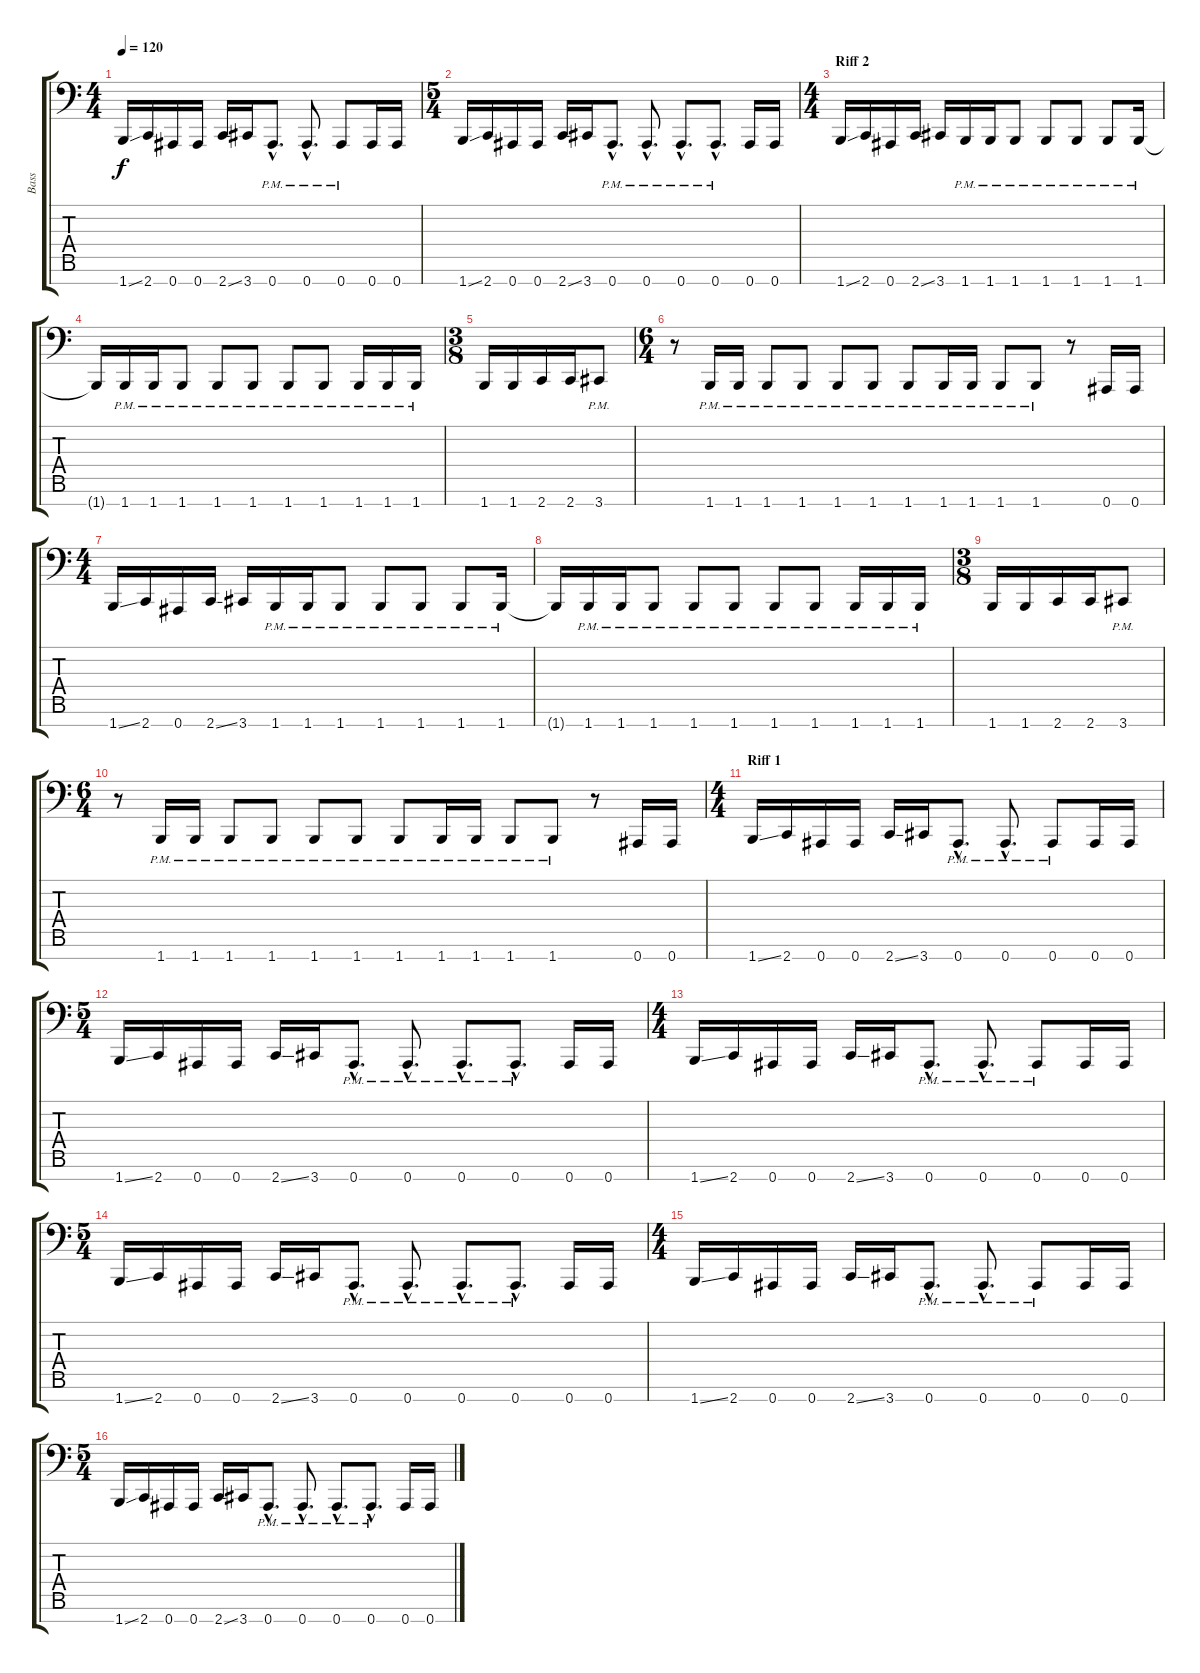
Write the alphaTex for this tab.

\track ("Bass" "Bass") {instrument electricbassfinger}
\staff {score tabs}
\tuning (Eb3 Bb2 Gb2 Db2 Ab1 Eb1 Bb0) {hide}
\ts (4 4)
\tempo 120
\clef f4
\ks c
1.7{ss}.16{dy f} 2.7.16 0.7.16 0.7.16 2.7{ss}.16 3.7.16 0.7{hac pm}.8{d} 0.7{hac pm}.8{d} 0.7{pm}.8 0.7.16 0.7.16 |
\ts (5 4)
1.7{ss}.16 2.7.16 0.7.16 0.7.16 2.7{ss}.16 3.7.16 0.7{hac pm}.8{d} 0.7{hac pm}.8{d} 0.7{hac pm}.8{d} 0.7{hac pm}.8{d} 0.7.16 0.7.16 |
\ts (4 4)
\section ("" "Riff 2")
1.7{ss}.16 2.7.16 0.7.16 2.7{ss}.16 3.7.16 1.7{pm}.16 1.7{pm}.16 1.7{pm}.8 1.7{pm}.8 1.7{pm}.8 1.7{pm}.8 1.7{pm}.16 |
1.7{t}.16 1.7{pm}.16 1.7{pm}.16 1.7{pm}.8 1.7{pm}.8 1.7{pm}.8 1.7{pm}.8 1.7{pm}.8 1.7{pm}.16 1.7{pm}.16 1.7{pm}.16 |
\ts (3 8)
1.7.16 1.7.16 2.7.16 2.7.16 3.7{pm}.8 |
\ts (6 4)
r.8 1.7{pm}.16 1.7{pm}.16 1.7{pm}.8 1.7{pm}.8 1.7{pm}.8 1.7{pm}.8 1.7{pm}.8 1.7{pm}.16 1.7{pm}.16 1.7{pm}.8 1.7{pm}.8 r.8 0.7.16 0.7.16 |
\ts (4 4)
1.7{ss}.16 2.7.16 0.7.16 2.7{ss}.16 3.7.16 1.7{pm}.16 1.7{pm}.16 1.7{pm}.8 1.7{pm}.8 1.7{pm}.8 1.7{pm}.8 1.7{pm}.16 |
1.7{t}.16 1.7{pm}.16 1.7{pm}.16 1.7{pm}.8 1.7{pm}.8 1.7{pm}.8 1.7{pm}.8 1.7{pm}.8 1.7{pm}.16 1.7{pm}.16 1.7{pm}.16 |
\ts (3 8)
1.7.16 1.7.16 2.7.16 2.7.16 3.7{pm}.8 |
\ts (6 4)
r.8 1.7{pm}.16 1.7{pm}.16 1.7{pm}.8 1.7{pm}.8 1.7{pm}.8 1.7{pm}.8 1.7{pm}.8 1.7{pm}.16 1.7{pm}.16 1.7{pm}.8 1.7{pm}.8 r.8 0.7.16 0.7.16 |
\ts (4 4)
\section ("" "Riff 1")
1.7{ss}.16 2.7.16 0.7.16 0.7.16 2.7{ss}.16 3.7.16 0.7{hac pm}.8{d} 0.7{hac pm}.8{d} 0.7{pm}.8 0.7.16 0.7.16 |
\ts (5 4)
1.7{ss}.16 2.7.16 0.7.16 0.7.16 2.7{ss}.16 3.7.16 0.7{hac pm}.8{d} 0.7{hac pm}.8{d} 0.7{hac pm}.8{d} 0.7{hac pm}.8{d} 0.7.16 0.7.16 |
\ts (4 4)
1.7{ss}.16 2.7.16 0.7.16 0.7.16 2.7{ss}.16 3.7.16 0.7{hac pm}.8{d} 0.7{hac pm}.8{d} 0.7{pm}.8 0.7.16 0.7.16 |
\ts (5 4)
1.7{ss}.16 2.7.16 0.7.16 0.7.16 2.7{ss}.16 3.7.16 0.7{hac pm}.8{d} 0.7{hac pm}.8{d} 0.7{hac pm}.8{d} 0.7{hac pm}.8{d} 0.7.16 0.7.16 |
\ts (4 4)
1.7{ss}.16 2.7.16 0.7.16 0.7.16 2.7{ss}.16 3.7.16 0.7{hac pm}.8{d} 0.7{hac pm}.8{d} 0.7{pm}.8 0.7.16 0.7.16 |
\ts (5 4)
1.7{ss}.16 2.7.16 0.7.16 0.7.16 2.7{ss}.16 3.7.16 0.7{hac pm}.8{d} 0.7{hac pm}.8{d} 0.7{hac pm}.8{d} 0.7{hac pm}.8{d} 0.7.16 0.7.16
